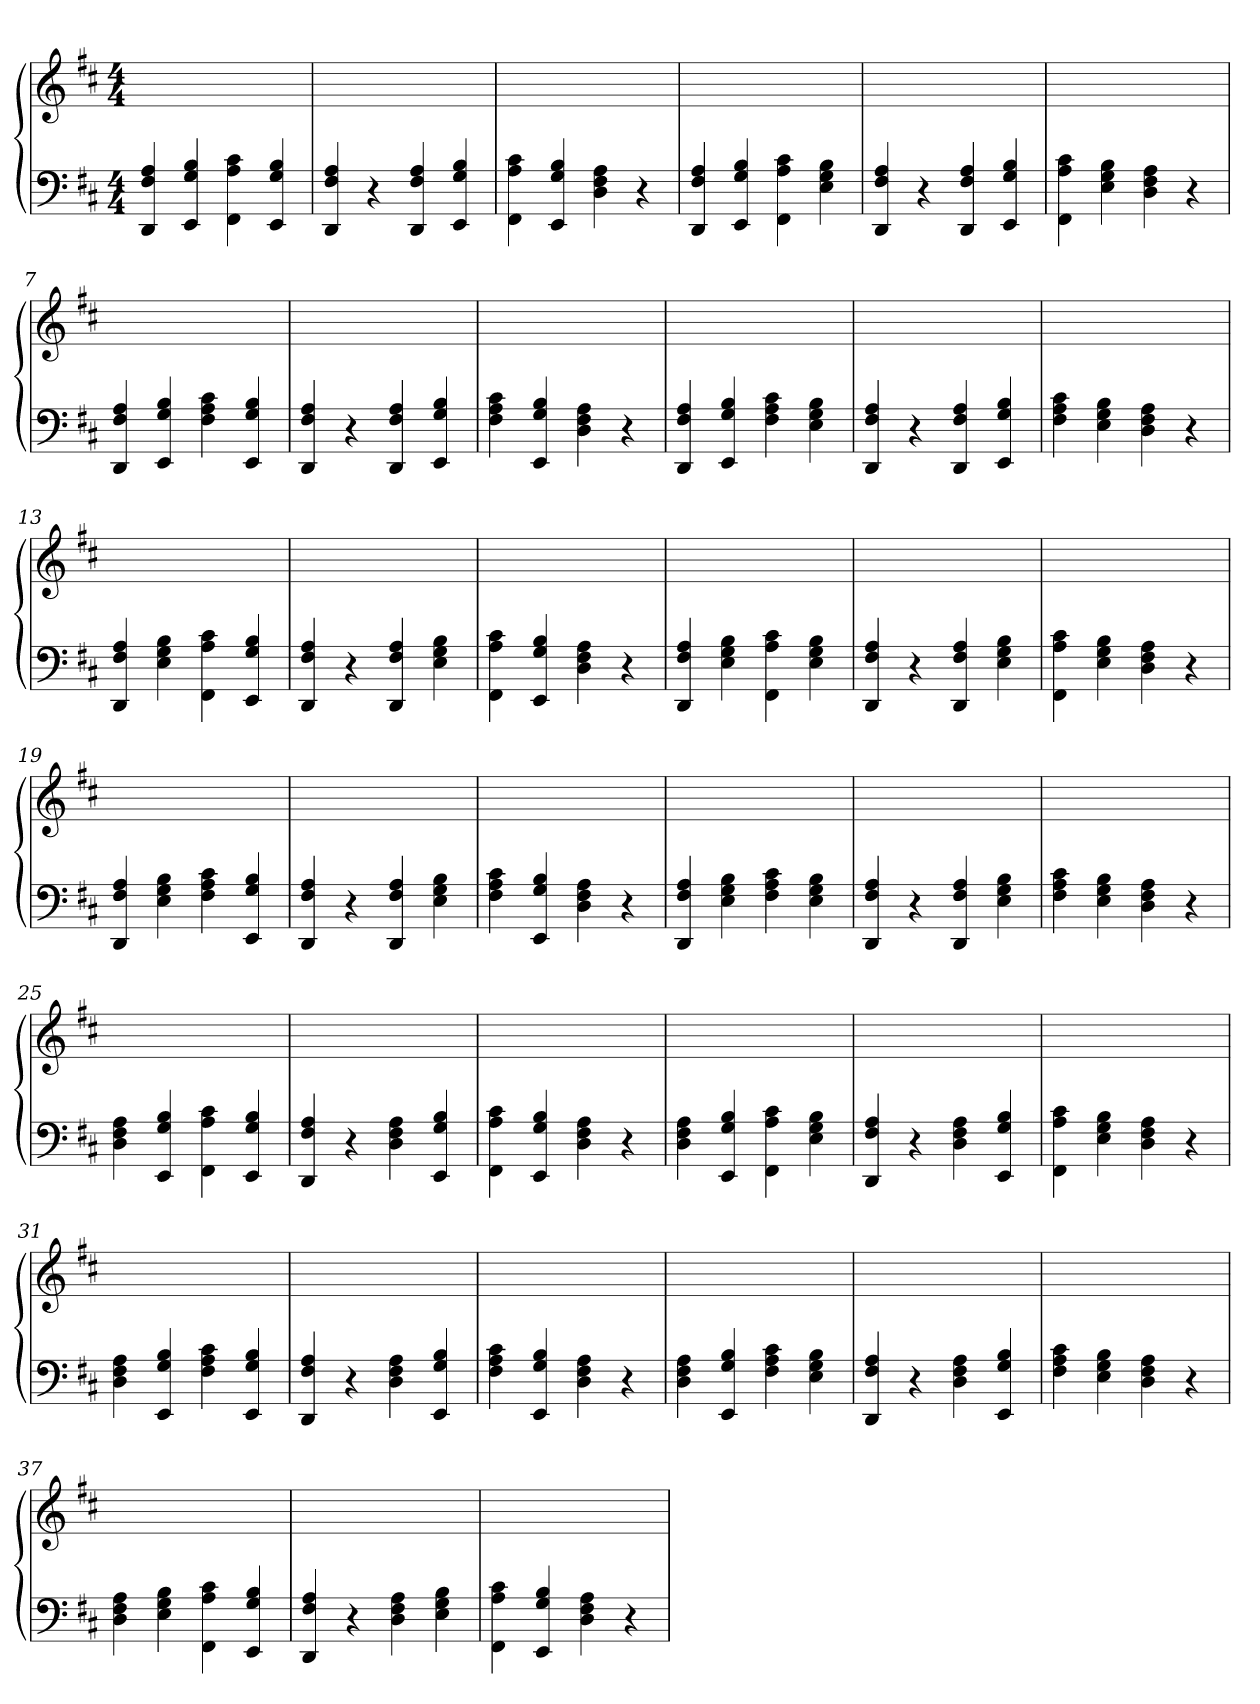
**kern	**kern
*part2	*part1
*staff2	*staff1
*clefF4	*clefG2
*k[f#c#]	*k[f#c#]
*D:	*D:
*M4/4	*M4/4
*MM60	*MM60
=1	=1
4DD 4F# 4A	1ryy
4EE 4G 4B	.
4FF# 4A 4c#	.
4EE 4G 4B	.
=2	=2
4DD 4F# 4A	1ryy
4r	.
4DD 4F# 4A	.
4EE 4G 4B	.
=3	=3
4FF# 4A 4c#	1ryy
4EE 4G 4B	.
4D 4F# 4A	.
4r	.
=4	=4
4DD 4F# 4A	1ryy
4EE 4G 4B	.
4FF# 4A 4c#	.
4E 4G 4B	.
=5	=5
4DD 4F# 4A	1ryy
4r	.
4DD 4F# 4A	.
4EE 4G 4B	.
=6	=6
4FF# 4A 4c#	1ryy
4E 4G 4B	.
4D 4F# 4A	.
4r	.
=7	=7
4DD 4F# 4A	1ryy
4EE 4G 4B	.
4F# 4A 4c#	.
4EE 4G 4B	.
=8	=8
4DD 4F# 4A	1ryy
4r	.
4DD 4F# 4A	.
4EE 4G 4B	.
=9	=9
4F# 4A 4c#	1ryy
4EE 4G 4B	.
4D 4F# 4A	.
4r	.
=10	=10
4DD 4F# 4A	1ryy
4EE 4G 4B	.
4F# 4A 4c#	.
4E 4G 4B	.
=11	=11
4DD 4F# 4A	1ryy
4r	.
4DD 4F# 4A	.
4EE 4G 4B	.
=12	=12
4F# 4A 4c#	1ryy
4E 4G 4B	.
4D 4F# 4A	.
4r	.
=13	=13
4DD 4F# 4A	1ryy
4E 4G 4B	.
4FF# 4A 4c#	.
4EE 4G 4B	.
=14	=14
4DD 4F# 4A	1ryy
4r	.
4DD 4F# 4A	.
4E 4G 4B	.
=15	=15
4FF# 4A 4c#	1ryy
4EE 4G 4B	.
4D 4F# 4A	.
4r	.
=16	=16
4DD 4F# 4A	1ryy
4E 4G 4B	.
4FF# 4A 4c#	.
4E 4G 4B	.
=17	=17
4DD 4F# 4A	1ryy
4r	.
4DD 4F# 4A	.
4E 4G 4B	.
=18	=18
4FF# 4A 4c#	1ryy
4E 4G 4B	.
4D 4F# 4A	.
4r	.
=19	=19
4DD 4F# 4A	1ryy
4E 4G 4B	.
4F# 4A 4c#	.
4EE 4G 4B	.
=20	=20
4DD 4F# 4A	1ryy
4r	.
4DD 4F# 4A	.
4E 4G 4B	.
=21	=21
4F# 4A 4c#	1ryy
4EE 4G 4B	.
4D 4F# 4A	.
4r	.
=22	=22
4DD 4F# 4A	1ryy
4E 4G 4B	.
4F# 4A 4c#	.
4E 4G 4B	.
=23	=23
4DD 4F# 4A	1ryy
4r	.
4DD 4F# 4A	.
4E 4G 4B	.
=24	=24
4F# 4A 4c#	1ryy
4E 4G 4B	.
4D 4F# 4A	.
4r	.
=25	=25
4D 4F# 4A	1ryy
4EE 4G 4B	.
4FF# 4A 4c#	.
4EE 4G 4B	.
=26	=26
4DD 4F# 4A	1ryy
4r	.
4D 4F# 4A	.
4EE 4G 4B	.
=27	=27
4FF# 4A 4c#	1ryy
4EE 4G 4B	.
4D 4F# 4A	.
4r	.
=28	=28
4D 4F# 4A	1ryy
4EE 4G 4B	.
4FF# 4A 4c#	.
4E 4G 4B	.
=29	=29
4DD 4F# 4A	1ryy
4r	.
4D 4F# 4A	.
4EE 4G 4B	.
=30	=30
4FF# 4A 4c#	1ryy
4E 4G 4B	.
4D 4F# 4A	.
4r	.
=31	=31
4D 4F# 4A	1ryy
4EE 4G 4B	.
4F# 4A 4c#	.
4EE 4G 4B	.
=32	=32
4DD 4F# 4A	1ryy
4r	.
4D 4F# 4A	.
4EE 4G 4B	.
=33	=33
4F# 4A 4c#	1ryy
4EE 4G 4B	.
4D 4F# 4A	.
4r	.
=34	=34
4D 4F# 4A	1ryy
4EE 4G 4B	.
4F# 4A 4c#	.
4E 4G 4B	.
=35	=35
4DD 4F# 4A	1ryy
4r	.
4D 4F# 4A	.
4EE 4G 4B	.
=36	=36
4F# 4A 4c#	1ryy
4E 4G 4B	.
4D 4F# 4A	.
4r	.
=37	=37
4D 4F# 4A	1ryy
4E 4G 4B	.
4FF# 4A 4c#	.
4EE 4G 4B	.
=38	=38
4DD 4F# 4A	1ryy
4r	.
4D 4F# 4A	.
4E 4G 4B	.
=39	=39
4FF# 4A 4c#	1ryy
4EE 4G 4B	.
4D 4F# 4A	.
4r	.
=	=
*-	*-
